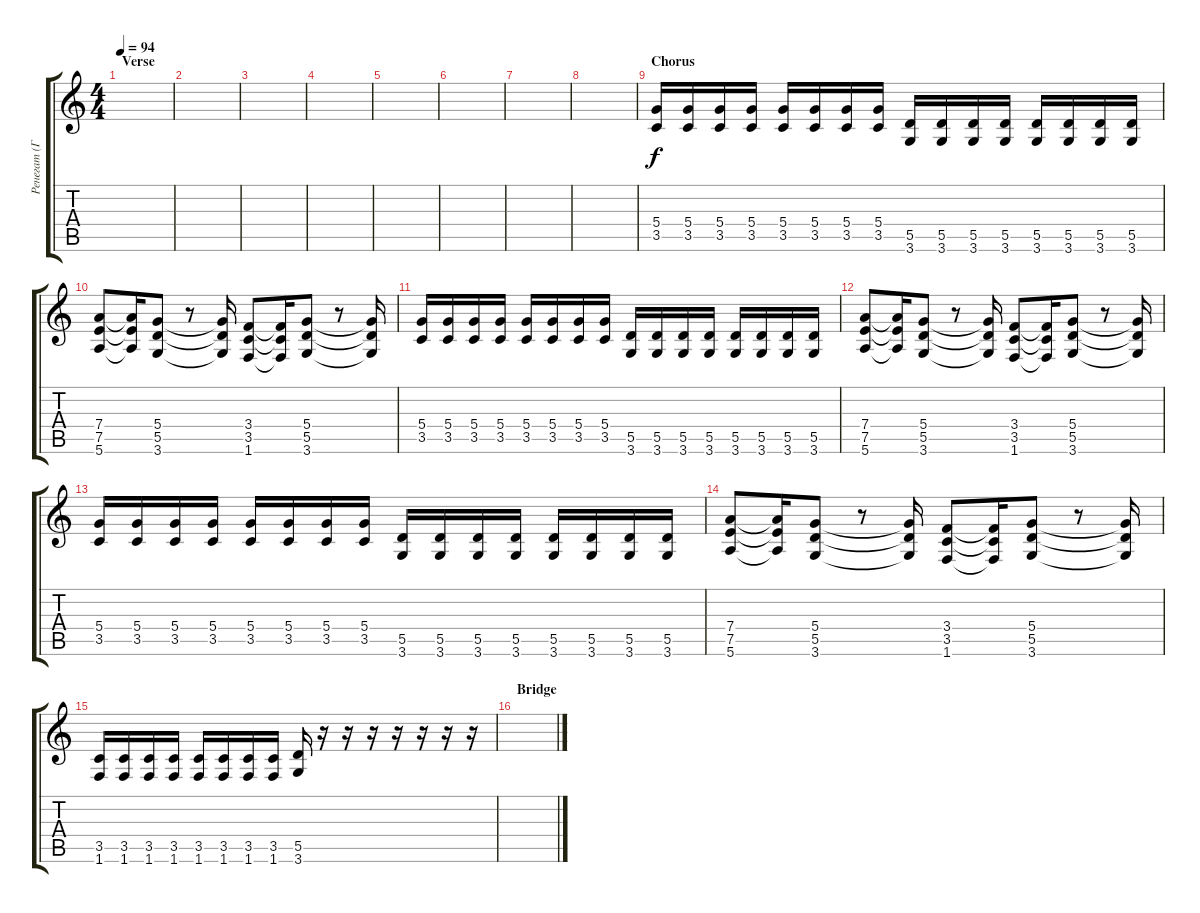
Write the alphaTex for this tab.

\track ("Ренегат (Гитара №2)" "Ренегат (Г") {instrument distortionguitar}
\staff {score tabs}
\tuning (E4 B3 G3 D3 A2 E2) {hide}
\ts (4 4)
\section ("" "Verse")
\tempo 94
\clef g2
\ks c
|
|
|
|
|
|
|
|
\section ("" "Chorus")
(5.4 3.5).16{balance 16} (5.4 3.5).16 (5.4 3.5).16 (5.4 3.5).16 (5.4 3.5).16 (5.4 3.5).16 (5.4 3.5).16 (5.4 3.5).16 (5.5 3.6).16 (5.5 3.6).16 (5.5 3.6).16 (5.5 3.6).16 (5.5 3.6).16 (5.5 3.6).16 (5.5 3.6).16 (5.5 3.6).16 |
(7.4 7.5 5.6).8 (7.4{t} 7.5{t} 5.6{t}).16 (5.4 5.5 3.6).8 r.8 (5.4{t} 5.5{t} 3.6{t}).16 (3.4 3.5 1.6).8 (3.4{t} 3.5{t} 1.6{t}).16 (5.4 5.5 3.6).8 r.8 (5.4{t} 5.5{t} 3.6{t}).16 |
(5.4 3.5).16 (5.4 3.5).16 (5.4 3.5).16 (5.4 3.5).16 (5.4 3.5).16 (5.4 3.5).16 (5.4 3.5).16 (5.4 3.5).16 (5.5 3.6).16 (5.5 3.6).16 (5.5 3.6).16 (5.5 3.6).16 (5.5 3.6).16 (5.5 3.6).16 (5.5 3.6).16 (5.5 3.6).16 |
(7.4 7.5 5.6).8 (7.4{t} 7.5{t} 5.6{t}).16 (5.4 5.5 3.6).8 r.8 (5.4{t} 5.5{t} 3.6{t}).16 (3.4 3.5 1.6).8 (3.4{t} 3.5{t} 1.6{t}).16 (5.4 5.5 3.6).8 r.8 (5.4{t} 5.5{t} 3.6{t}).16 |
(5.4 3.5).16 (5.4 3.5).16 (5.4 3.5).16 (5.4 3.5).16 (5.4 3.5).16 (5.4 3.5).16 (5.4 3.5).16 (5.4 3.5).16 (5.5 3.6).16 (5.5 3.6).16 (5.5 3.6).16 (5.5 3.6).16 (5.5 3.6).16 (5.5 3.6).16 (5.5 3.6).16 (5.5 3.6).16 |
(7.4 7.5 5.6).8 (7.4{t} 7.5{t} 5.6{t}).16 (5.4 5.5 3.6).8 r.8 (5.4{t} 5.5{t} 3.6{t}).16 (3.4 3.5 1.6).8 (3.4{t} 3.5{t} 1.6{t}).16 (5.4 5.5 3.6).8 r.8 (5.4{t} 5.5{t} 3.6{t}).16 |
(3.5 1.6).16 (3.5 1.6).16 (3.5 1.6).16 (3.5 1.6).16 (3.5 1.6).16 (3.5 1.6).16 (3.5 1.6).16 (3.5 1.6).16 (5.5 3.6).16 r.16 r.16 r.16 r.16 r.16 r.16 r.16 |
\section ("" "Bridge")
